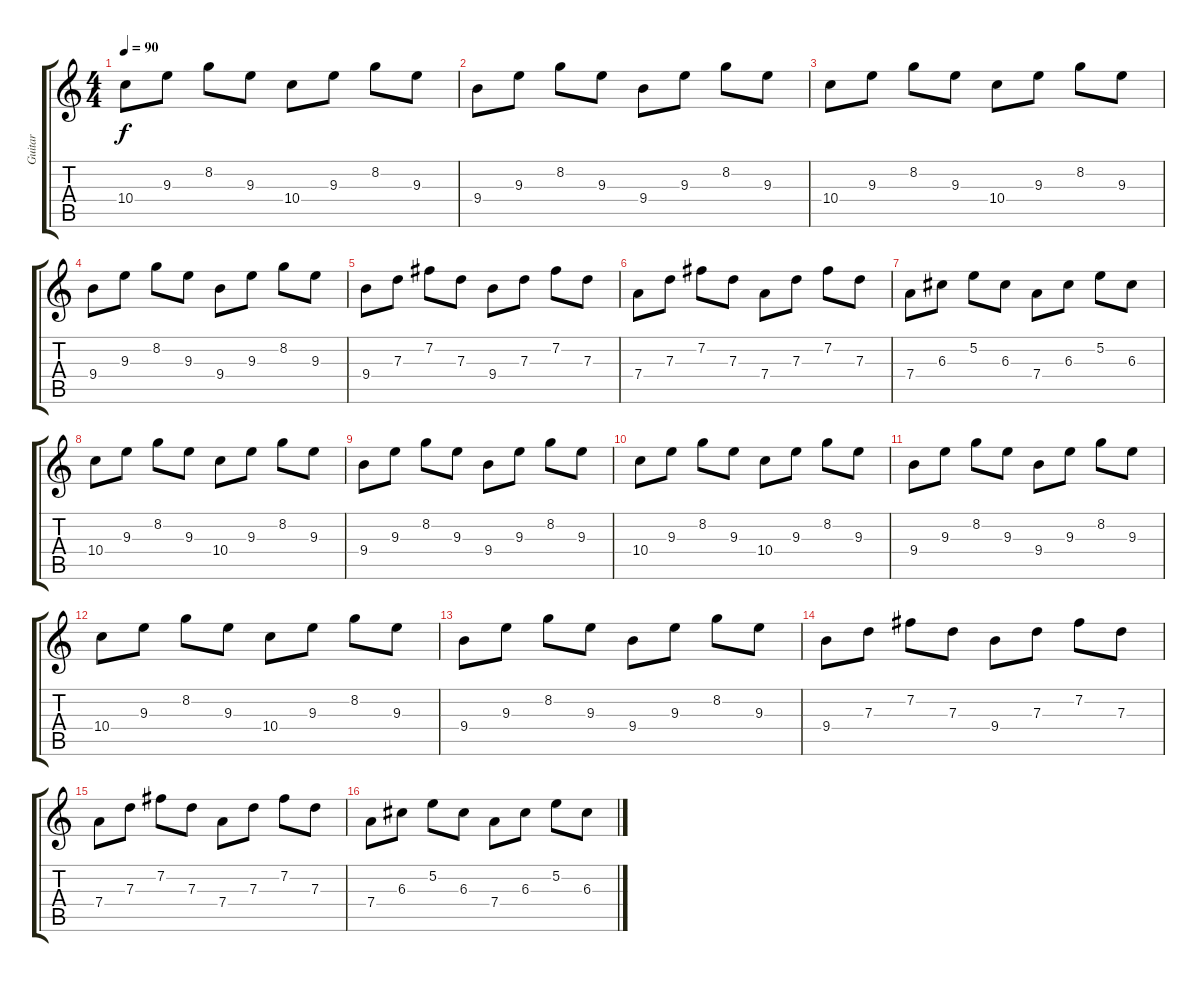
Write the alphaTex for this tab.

\track ("Guitar" "Guitar") {instrument acousticguitarsteel}
\staff {score tabs}
\tuning (E4 B3 G3 D3 A2 E2) {hide}
\ts (4 4)
\tempo 90
\clef g2
\ks c
10.4.8{dy f} 9.3.8 8.2.8 9.3.8 10.4.8 9.3.8 8.2.8 9.3.8 |
9.4.8 9.3.8 8.2.8 9.3.8 9.4.8 9.3.8 8.2.8 9.3.8 |
10.4.8 9.3.8 8.2.8 9.3.8 10.4.8 9.3.8 8.2.8 9.3.8 |
9.4.8 9.3.8 8.2.8 9.3.8 9.4.8 9.3.8 8.2.8 9.3.8 |
9.4.8 7.3.8 7.2.8 7.3.8 9.4.8 7.3.8 7.2.8 7.3.8 |
7.4.8 7.3.8 7.2.8 7.3.8 7.4.8 7.3.8 7.2.8 7.3.8 |
7.4.8 6.3.8 5.2.8 6.3.8 7.4.8 6.3.8 5.2.8 6.3.8 |
10.4.8 9.3.8 8.2.8 9.3.8 10.4.8 9.3.8 8.2.8 9.3.8 |
9.4.8 9.3.8 8.2.8 9.3.8 9.4.8 9.3.8 8.2.8 9.3.8 |
10.4.8 9.3.8 8.2.8 9.3.8 10.4.8 9.3.8 8.2.8 9.3.8 |
9.4.8 9.3.8 8.2.8 9.3.8 9.4.8 9.3.8 8.2.8 9.3.8 |
10.4.8 9.3.8 8.2.8 9.3.8 10.4.8 9.3.8 8.2.8 9.3.8 |
9.4.8 9.3.8 8.2.8 9.3.8 9.4.8 9.3.8 8.2.8 9.3.8 |
9.4.8 7.3.8 7.2.8 7.3.8 9.4.8 7.3.8 7.2.8 7.3.8 |
7.4.8 7.3.8 7.2.8 7.3.8 7.4.8 7.3.8 7.2.8 7.3.8 |
7.4.8 6.3.8 5.2.8 6.3.8 7.4.8 6.3.8 5.2.8 6.3.8
